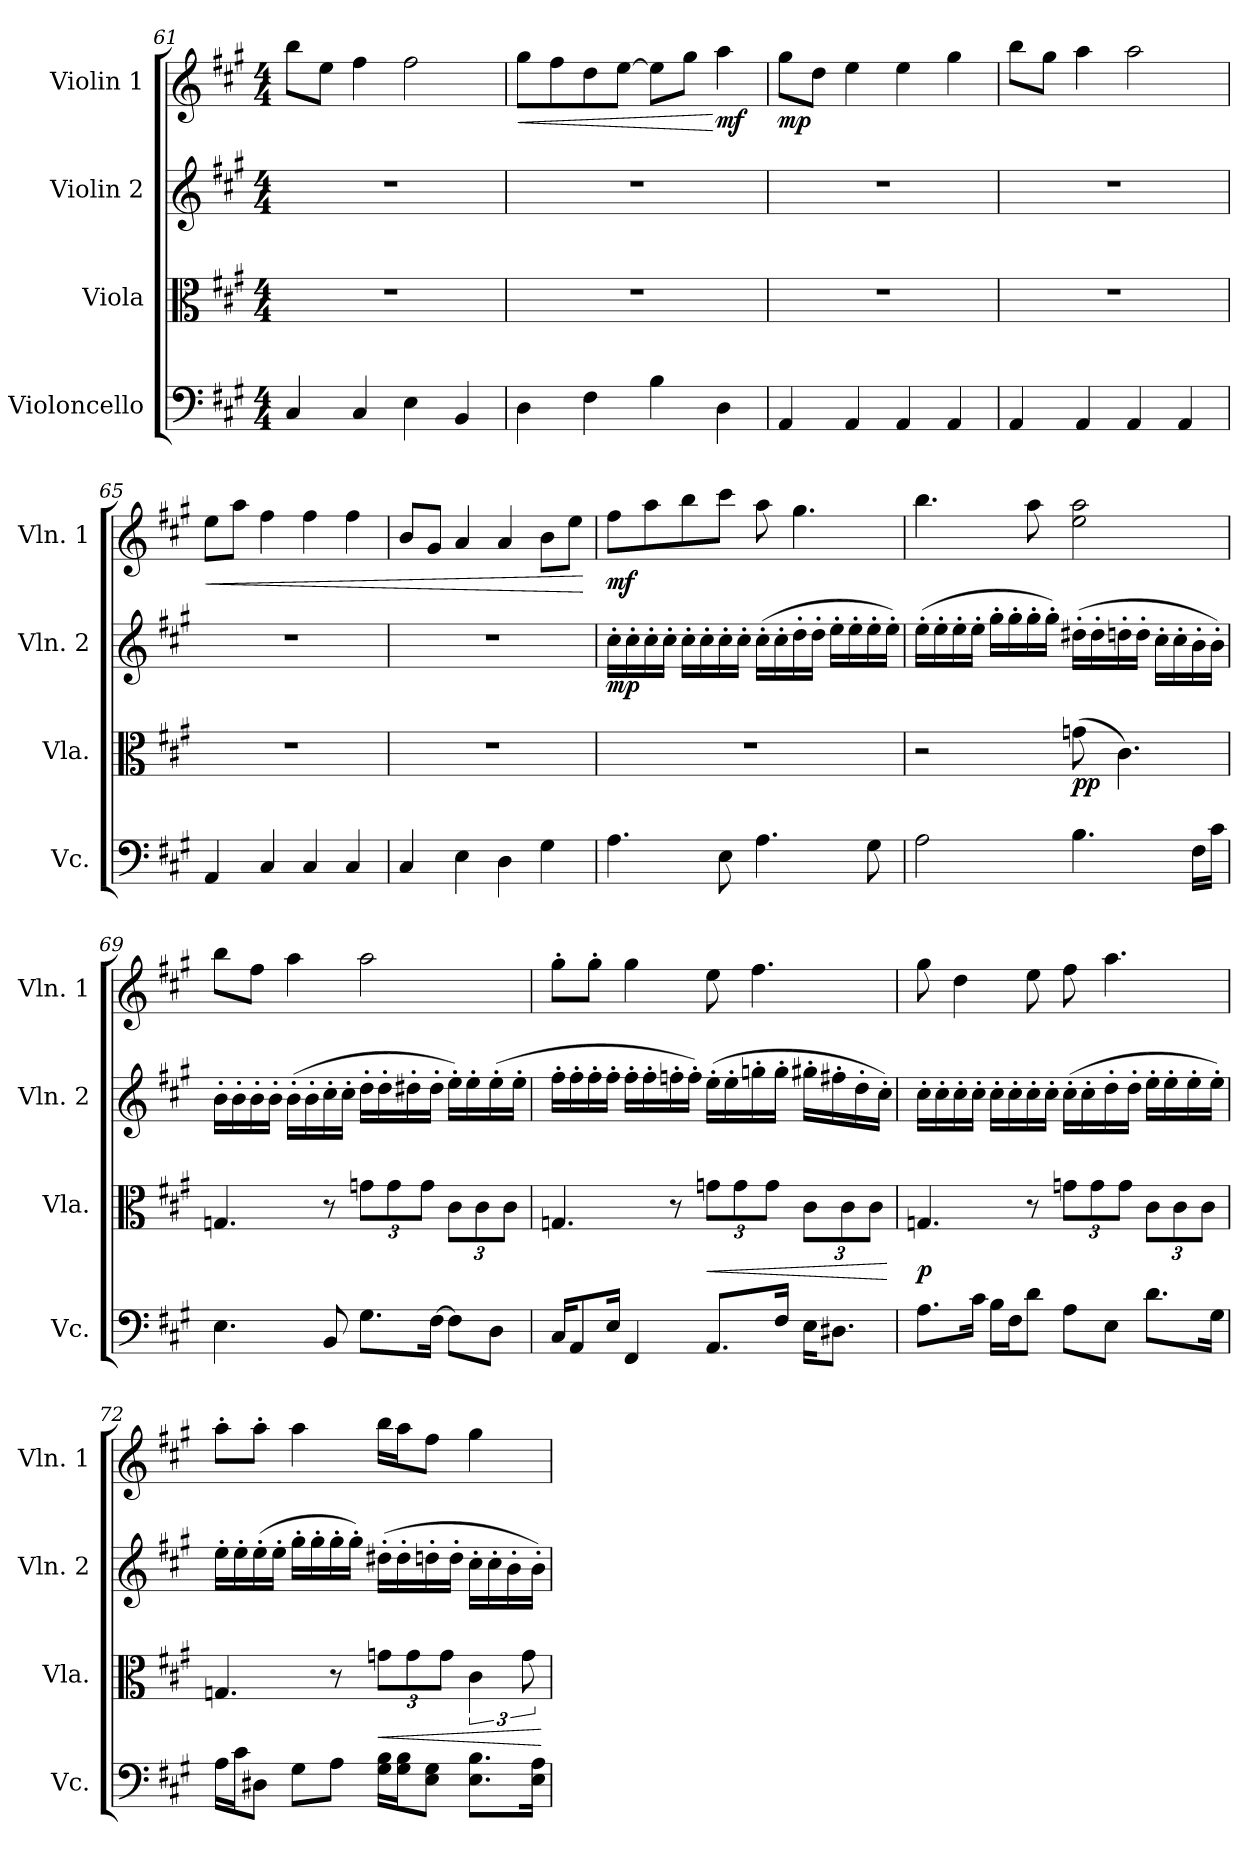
**kern	**kern	**dynam	**kern	**dynam	**kern	**dynam
*part4	*part3	*part3	*part2	*part2	*part1	*part1
*staff4	*staff3	*staff3	*staff2	*staff2	*staff1	*staff1
*I"Violoncello	*I"Viola	*	*I"Violin 2	*	*I"Violin 1	*
*I'Vc.	*I'Vla.	*	*I'Vln. 2	*	*I'Vln. 1	*
*clefF4	*clefC3	*	*clefG2	*	*clefG2	*
*k[f#c#g#]	*k[f#c#g#]	*	*k[f#c#g#]	*	*k[f#c#g#]	*
*M4/4	*M4/4	*	*M4/4	*	*M4/4	*
=61	=61	=61	=61	=61	=61	=61
4C#/	1r	.	1r	.	8bb\L	.
.	.	.	.	.	8ee\J	.
4C#/	.	.	.	.	4ff#\	.
4E\	.	.	.	.	2ff#\	.
4BB/	.	.	.	.	.	.
=62	=62	=62	=62	=62	=62	=62
!	!	!	!	!	!	!LO:HP:b
4D\	1r	.	1r	.	8gg#\L	<
.	.	.	.	.	8ff#\	.
4F#\	.	.	.	.	8dd\	.
.	.	.	.	.	[8ee\J	.
4B\	.	.	.	.	8ee\L]	.
.	.	.	.	.	8gg#\J	.
!	!	!	!	!	!	!LO:DY:n=1:b
4D\	.	.	.	.	4aa\	[ mf
=63	=63	=63	=63	=63	=63	=63
!	!	!	!	!	!	!LO:DY:b
4AA/	1r	.	1r	.	8gg#\L	mp
.	.	.	.	.	8dd\J	.
4AA/	.	.	.	.	4ee\	.
4AA/	.	.	.	.	4ee\	.
4AA/	.	.	.	.	4gg#\	.
!!LO:LB:g=z
=64	=64	=64	=64	=64	=64	=64
4AA/	1r	.	1r	.	8bb\L	.
.	.	.	.	.	8gg#\J	.
4AA/	.	.	.	.	4aa\	.
4AA/	.	.	.	.	2aa\	.
4AA/	.	.	.	.	.	.
=65	=65	=65	=65	=65	=65	=65
!	!	!	!	!	!	!LO:HP:b
4AA/	1r	.	1r	.	8ee\L	<
.	.	.	.	.	8aa\J	.
4C#/	.	.	.	.	4ff#\	.
4C#/	.	.	.	.	4ff#\	.
4C#/	.	.	.	.	4ff#\	.
=66	=66	=66	=66	=66	=66	=66
4C#/	1r	.	1r	.	8b/L	.
.	.	.	.	.	8g#/J	.
4E\	.	.	.	.	4a/	.
4D\	.	.	.	.	4a/	.
4G#\	.	.	.	.	8b\L	.
.	.	.	.	.	8ee\J	.
.	.	.	.	.	.	[
=67	=67	=67	=67	=67	=67	=67
!	!	!	!	!LO:DY:b	!	!LO:DY:b
4.A\	1r	.	16cc#'\LL	mp	8ff#\L	mf
.	.	.	16cc#'\	.	.	.
.	.	.	16cc#'\	.	8aa\	.
.	.	.	16cc#'\JJ	.	.	.
.	.	.	16cc#'\LL	.	8bb\	.
.	.	.	16cc#'\	.	.	.
8E\	.	.	16cc#'\	.	8ccc#\J	.
.	.	.	16cc#'\JJ	.	.	.
4.A\	.	.	(16cc#'\LL	.	8aa\	.
.	.	.	16cc#'\	.	.	.
.	.	.	16dd'\	.	4.gg#\	.
.	.	.	16dd'\JJ	.	.	.
.	.	.	16ee'\LL	.	.	.
.	.	.	16ee'\	.	.	.
8G#\	.	.	16ee'\	.	.	.
.	.	.	16ee'\JJ)	.	.	.
!!LO:PB:g=z
=68	=68	=68	=68	=68	=68	=68
2A\	2r	.	(16ee'\LL	.	4.bb\	.
.	.	.	16ee'\	.	.	.
.	.	.	16ee'\	.	.	.
.	.	.	16ee'\JJ	.	.	.
.	.	.	16gg#'\LL	.	.	.
.	.	.	16gg#'\	.	.	.
.	.	.	16gg#'\	.	8aa\	.
.	.	.	16gg#'\JJ)	.	.	.
!	!	!LO:DY:b	!	!	!	!
4.B\	(8gn\	pp	(16dd#X'\LL	.	2ee\ 2aa\	.
.	.	.	16dd#'\	.	.	.
.	4.c#\)	.	16ddn'\	.	.	.
.	.	.	16dd'\JJ	.	.	.
.	.	.	16cc#'\LL	.	.	.
.	.	.	16cc#'\	.	.	.
16F#\LL	.	.	16b'\	.	.	.
16c#\JJ	.	.	16b'\JJ)	.	.	.
=69	=69	=69	=69	=69	=69	=69
4.E\	4.Gn/	.	16b'\LL	.	8bb\L	.
.	.	.	16b'\	.	.	.
.	.	.	16b'\	.	8ff#\J	.
.	.	.	16b'\JJ	.	.	.
.	.	.	(16b'\LL	.	4aa\	.
.	.	.	16b'\	.	.	.
8BB/	8r	.	16cc#'\	.	.	.
.	.	.	16cc#'\JJ	.	.	.
*	*Xbrackettup	*	*	*	*	*
8.G#\L	12gn\L	.	16dd'\LL	.	2aa\	.
.	.	.	16dd'\	.	.	.
.	12g\	.	.	.	.	.
.	.	.	16dd#X'\	.	.	.
.	12g\J	.	.	.	.	.
[16F#\Jk	.	.	16dd#'\JJ	.	.	.
8F#\L]	12c#\L	.	16ee'\LL)	.	.	.
.	.	.	16ee'\	.	.	.
.	12c#\	.	.	.	.	.
8D\J	.	.	(16ee'\	.	.	.
.	12c#\J	.	.	.	.	.
.	.	.	16ee'\JJ	.	.	.
!!LO:LB:g=z
=70	=70	=70	=70	=70	=70	=70
16C#/KL	4.Gn/	.	16ff#'\LL	.	8gg#'\L	.
8AA/	.	.	16ff#'\	.	.	.
.	.	.	16ff#'\	.	8gg#'\J	.
16E/Jk	.	.	16ff#'\JJ	.	.	.
4FF#/	.	.	16ff#'\LL	.	4gg#\	.
.	.	.	16ff#'\	.	.	.
.	8r	.	16ffn'\	.	.	.
.	.	.	16ff'\JJ)	.	.	.
!	!	!LO:HP:b	!	!	!	!
8.AA/L	12gn\L	<	(16ee'\LL	.	8ee\	.
.	.	.	16ee'\	.	.	.
.	12g\	.	.	.	.	.
.	.	.	16ggn'\	.	4.ff#\	.
.	12g\J	.	.	.	.	.
16F#/Jk	.	.	16gg'\JJ	.	.	.
16E\KL	12c#\L	.	16gg#X'\LL	.	.	.
8.D#X\J	.	.	16ff#X'\	.	.	.
.	12c#\	.	.	.	.	.
.	.	.	16dd'\	.	.	.
.	12c#\J	.	.	.	.	.
.	.	.	16cc#'\JJ)	.	.	.
.	.	[	.	.	.	.
=71	=71	=71	=71	=71	=71	=71
!	!	!LO:DY:b	!	!	!	!
8.A\L	4.Gn/	p	16cc#'\LL	.	8gg#\	.
.	.	.	16cc#'\	.	.	.
.	.	.	16cc#'\	.	4dd\	.
16c#\Jk	.	.	16cc#'\JJ	.	.	.
16B\LL	.	.	16cc#'\LL	.	.	.
16F#\J	.	.	16cc#'\	.	.	.
8d\J	8r	.	16cc#'\	.	8ee\	.
.	.	.	16cc#'\JJ	.	.	.
8A\L	12gn\L	.	(16cc#'\LL	.	8ff#\	.
.	.	.	16cc#'\	.	.	.
.	12g\	.	.	.	.	.
8E\J	.	.	16dd'\	.	4.aa\	.
.	12g\J	.	.	.	.	.
.	.	.	16dd'\JJ	.	.	.
8.d\L	12c#\L	.	16ee'\LL	.	.	.
.	.	.	16ee'\	.	.	.
.	12c#\	.	.	.	.	.
.	.	.	16ee'\	.	.	.
.	12c#\J	.	.	.	.	.
16G#\Jk	.	.	16ee'\JJ)	.	.	.
!!LO:LB:g=z
=72	=72	=72	=72	=72	=72	=72
16A\LL	4.Gn/	.	16ee'\LL	.	8aa'\L	.
16c#\J	.	.	16ee'\	.	.	.
8D#X\J	.	.	(16ee'\	.	8aa'\J	.
.	.	.	16ee'\JJ	.	.	.
8G#\L	.	.	16gg#'\LL	.	4aa\	.
.	.	.	16gg#'\	.	.	.
8A\J	8r	.	16gg#'\	.	.	.
.	.	.	16gg#'\JJ)	.	.	.
!	!	!LO:HP:b	!	!	!	!
16G#\ 16B\LL	12gn\L	<	(16dd#X'\LL	.	16bb\LL	.
16G#\ 16B\J	.	.	16dd#'\	.	16aa\J	.
.	12g\	.	.	.	.	.
8E\ 8G#\J	.	.	16ddn'\	.	8ff#\J	.
.	12g\J	.	.	.	.	.
.	.	.	16dd'\JJ	.	.	.
*	*brackettup	*	*	*	*	*
8.E\ 8.B\L	6c#\	.	16cc#'\LL	.	4gg#\	.
.	.	.	16cc#'\	.	.	.
.	.	.	16b'\	.	.	.
.	12g\	.	.	.	.	.
16E\ 16A\Jk	.	.	16b'\JJ)	.	.	.
.	.	[	.	.	.	.
=	=	=	=	=	=	=
*-	*-	*-	*-	*-	*-	*-
